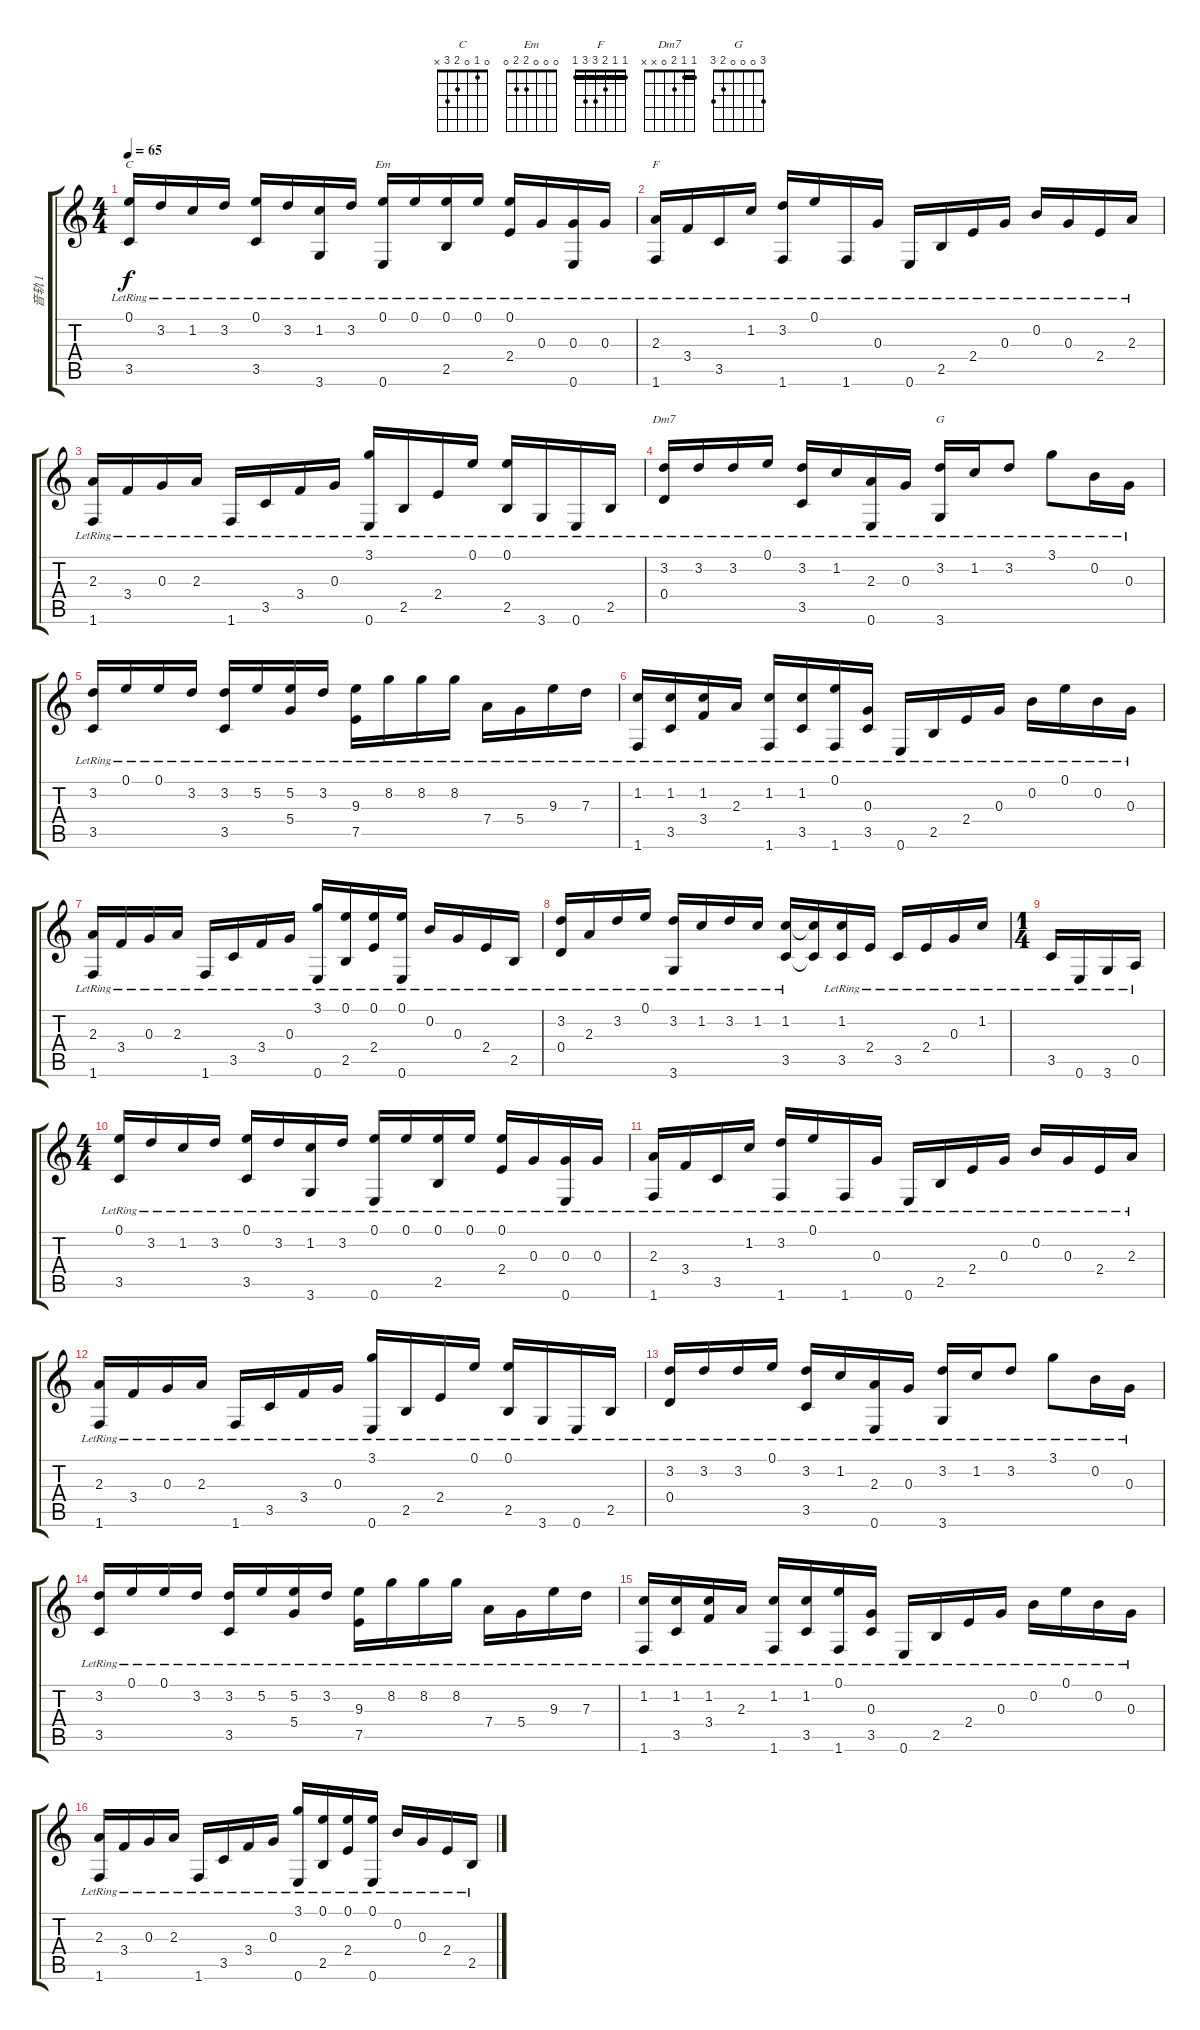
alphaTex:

\track ("音轨 1" "音轨 1") {instrument acousticguitarsteel}
\staff {score tabs}
\tuning (E4 B3 G3 D3 A2 E2) {hide}
\chord ("C" 0 1 0 2 3 x)
\chord ("Em" 0 0 0 2 2 0)
\chord ("F" 1 1 2 3 3 1) {barre 1}
\chord ("Dm7" 1 1 2 0 x x) {barre 1}
\chord ("G" 3 0 0 0 2 3)
\ts (4 4)
\tempo 65
\clef g2
\ks c
(0.1{lr} 3.5{lr}).16{ch "C" dy f} 3.2{lr}.16 1.2{lr}.16 3.2{lr}.16 (0.1{lr} 3.5{lr}).16 3.2{lr}.16 (1.2{lr} 3.6{lr}).16 3.2{lr}.16 (0.1{lr} 0.6{lr}).16{ch "Em"} 0.1{lr}.16 (0.1{lr} 2.5{lr}).16 0.1{lr}.16 (0.1{lr} 2.4{lr}).16 0.3{lr}.16 (0.3{lr} 0.6{lr}).16 0.3{lr}.16 |
(2.3{lr} 1.6{lr}).16{ch "F"} 3.4{lr}.16 3.5{lr}.16 1.2{lr}.16 (3.2{lr} 1.6{lr}).16 0.1{lr}.16 1.6{lr}.16 0.3{lr}.16 0.6{lr}.16 2.5{lr}.16 2.4{lr}.16 0.3{lr}.16 0.2{lr}.16 0.3{lr}.16 2.4{lr}.16 2.3{lr}.16 |
(2.3{lr} 1.6{lr}).16 3.4{lr}.16 0.3{lr}.16 2.3{lr}.16 1.6{lr}.16 3.5{lr}.16 3.4{lr}.16 0.3{lr}.16 (3.1{lr} 0.6{lr}).16 2.5{lr}.16 2.4{lr}.16 0.1{lr}.16 (0.1{lr} 2.5{lr}).16 3.6{lr}.16 0.6{lr}.16 2.5{lr}.16 |
(3.2{lr} 0.4{lr}).16{ch "Dm7"} 3.2{lr}.16 3.2{lr}.16 0.1{lr}.16 (3.2{lr} 3.5{lr}).16 1.2{lr}.16 (2.3{lr} 0.6{lr}).16 0.3{lr}.16 (3.2{lr} 3.6{lr}).16{ch "G"} 1.2{lr}.16 3.2{lr}.8 3.1{lr}.8 0.2{lr}.16 0.3{lr}.16 |
(3.2{lr} 3.5{lr}).16 0.1{lr}.16 0.1{lr}.16 3.2{lr}.16 (3.2{lr} 3.5{lr}).16 5.2{lr}.16 (5.2{lr} 5.4{lr}).16 3.2{lr}.16 (9.3{lr} 7.5{lr}).16 8.2{lr}.16 8.2{lr}.16 8.2{lr}.16 7.4{lr}.16 5.4{lr}.16 9.3{lr}.16 7.3{lr}.16 |
(1.2{lr} 1.6{lr}).16 (1.2{lr} 3.5{lr}).16 (1.2{lr} 3.4{lr}).16 2.3{lr}.16 (1.2{lr} 1.6{lr}).16 (1.2{lr} 3.5{lr}).16 (0.1{lr} 1.6{lr}).16 (0.3{lr} 3.5{lr}).16 0.6{lr}.16 2.5{lr}.16 2.4{lr}.16 0.3{lr}.16 0.2{lr}.16 0.1{lr}.16 0.2{lr}.16 0.3{lr}.16 |
(2.3{lr} 1.6{lr}).16 3.4{lr}.16 0.3{lr}.16 2.3{lr}.16 1.6{lr}.16 3.5{lr}.16 3.4{lr}.16 0.3{lr}.16 (3.1{lr} 0.6{lr}).16 (0.1{lr} 2.5{lr}).16 (0.1{lr} 2.4{lr}).16 (0.1{lr} 0.6{lr}).16 0.2{lr}.16 0.3{lr}.16 2.4{lr}.16 2.5{lr}.16 |
(3.2{lr} 0.4{lr}).16 2.3{lr}.16 3.2{lr}.16 0.1{lr}.16 (3.2{lr} 3.6{lr}).16 1.2{lr}.16 3.2{lr}.16 1.2{lr}.16 (1.2{lr} 3.5{lr}).16 (1.2{t} 3.5{t}).16 (1.2{lr} 3.5{lr}).16 2.4{lr}.16 3.5{lr}.16 2.4{lr}.16 0.3{lr}.16 1.2{lr}.16 |
\ts (1 4)
3.5{lr}.16 0.6{lr}.16 3.6{lr}.16 0.5{lr}.16 |
\ts (4 4)
(0.1{lr} 3.5{lr}).16 3.2{lr}.16 1.2{lr}.16 3.2{lr}.16 (0.1{lr} 3.5{lr}).16 3.2{lr}.16 (1.2{lr} 3.6{lr}).16 3.2{lr}.16 (0.1{lr} 0.6{lr}).16 0.1{lr}.16 (0.1{lr} 2.5{lr}).16 0.1{lr}.16 (0.1{lr} 2.4{lr}).16 0.3{lr}.16 (0.3{lr} 0.6{lr}).16 0.3{lr}.16 |
(2.3{lr} 1.6{lr}).16 3.4{lr}.16 3.5{lr}.16 1.2{lr}.16 (3.2{lr} 1.6{lr}).16 0.1{lr}.16 1.6{lr}.16 0.3{lr}.16 0.6{lr}.16 2.5{lr}.16 2.4{lr}.16 0.3{lr}.16 0.2{lr}.16 0.3{lr}.16 2.4{lr}.16 2.3{lr}.16 |
(2.3{lr} 1.6{lr}).16 3.4{lr}.16 0.3{lr}.16 2.3{lr}.16 1.6{lr}.16 3.5{lr}.16 3.4{lr}.16 0.3{lr}.16 (3.1{lr} 0.6{lr}).16 2.5{lr}.16 2.4{lr}.16 0.1{lr}.16 (0.1{lr} 2.5{lr}).16 3.6{lr}.16 0.6{lr}.16 2.5{lr}.16 |
(3.2{lr} 0.4{lr}).16 3.2{lr}.16 3.2{lr}.16 0.1{lr}.16 (3.2{lr} 3.5{lr}).16 1.2{lr}.16 (2.3{lr} 0.6{lr}).16 0.3{lr}.16 (3.2{lr} 3.6{lr}).16 1.2{lr}.16 3.2{lr}.8 3.1{lr}.8 0.2{lr}.16 0.3{lr}.16 |
(3.2{lr} 3.5{lr}).16 0.1{lr}.16 0.1{lr}.16 3.2{lr}.16 (3.2{lr} 3.5{lr}).16 5.2{lr}.16 (5.2{lr} 5.4{lr}).16 3.2{lr}.16 (9.3{lr} 7.5{lr}).16 8.2{lr}.16 8.2{lr}.16 8.2{lr}.16 7.4{lr}.16 5.4{lr}.16 9.3{lr}.16{txt ""} 7.3{lr}.16 |
(1.2{lr} 1.6{lr}).16 (1.2{lr} 3.5{lr}).16 (1.2{lr} 3.4{lr}).16 2.3{lr}.16 (1.2{lr} 1.6{lr}).16 (1.2{lr} 3.5{lr}).16 (0.1{lr} 1.6{lr}).16 (0.3{lr} 3.5{lr}).16 0.6{lr}.16 2.5{lr}.16 2.4{lr}.16 0.3{lr}.16 0.2{lr}.16 0.1{lr}.16 0.2{lr}.16 0.3{lr}.16 |
(2.3{lr} 1.6{lr}).16 3.4{lr}.16 0.3{lr}.16 2.3{lr}.16 1.6{lr}.16 3.5{lr}.16 3.4{lr}.16 0.3{lr}.16 (3.1{lr} 0.6{lr}).16 (0.1{lr} 2.5{lr}).16 (0.1{lr} 2.4{lr}).16 (0.1{lr} 0.6{lr}).16 0.2{lr}.16 0.3{lr}.16 2.4{lr}.16 2.5{lr}.16
